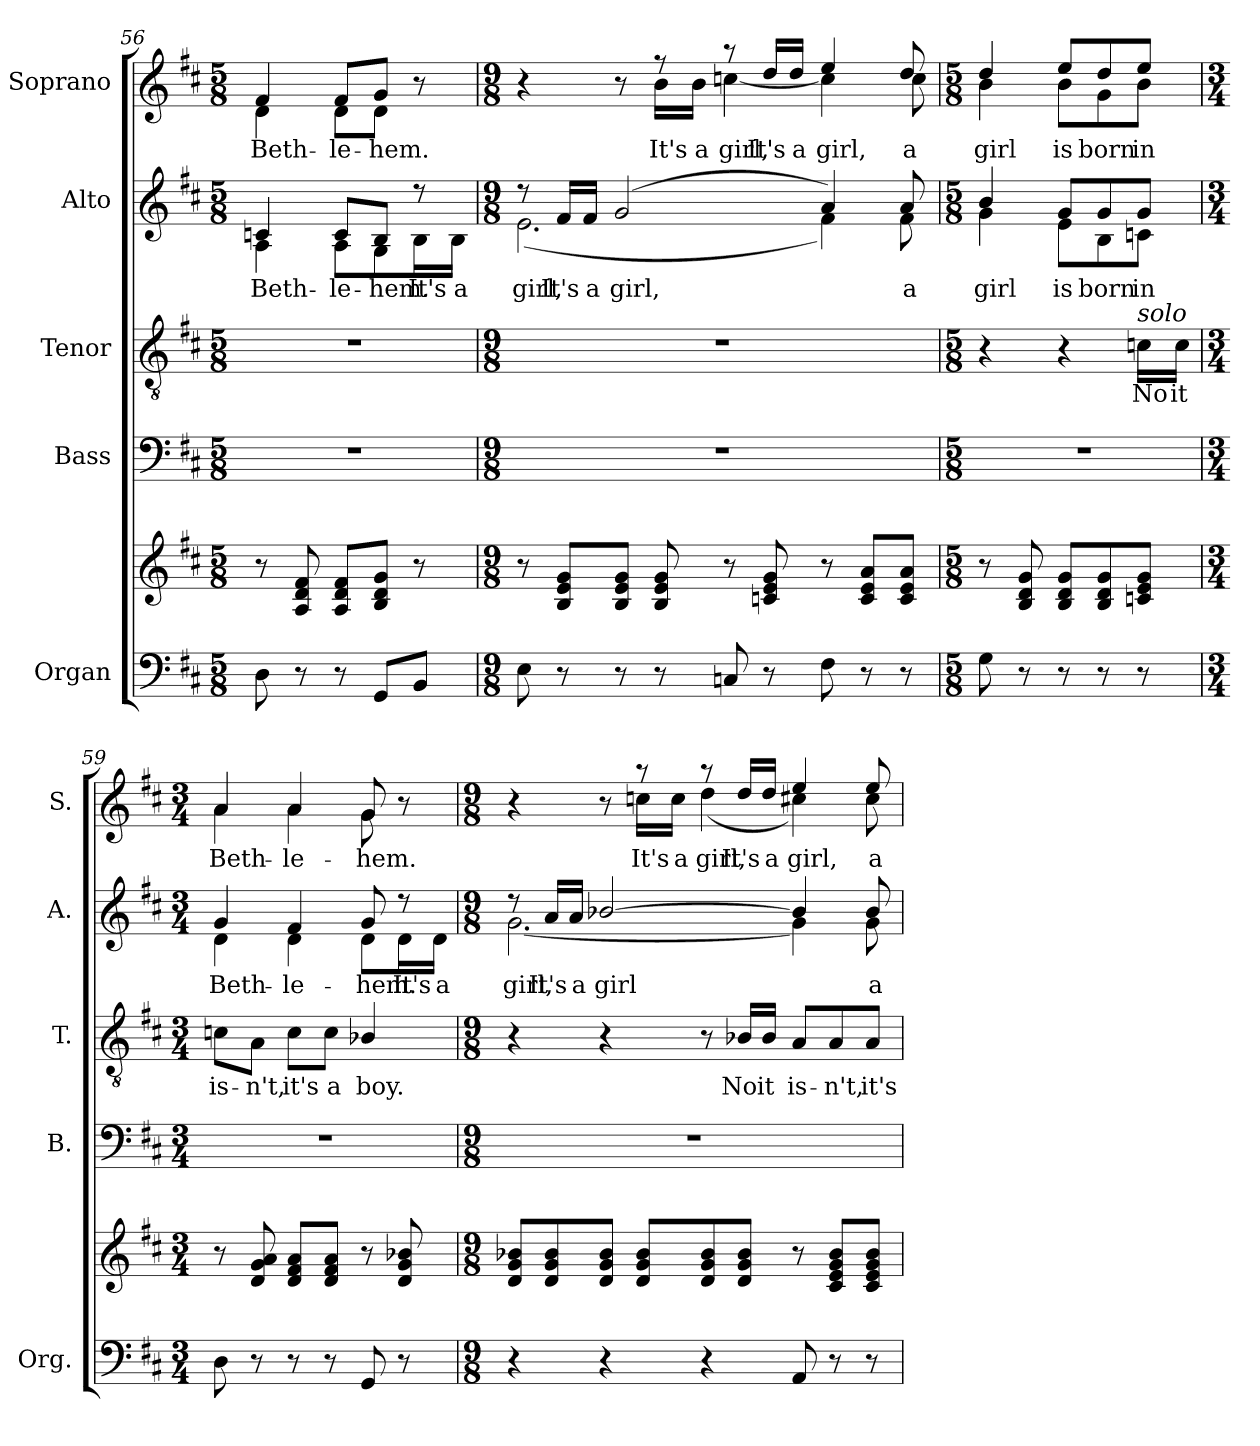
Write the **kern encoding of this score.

**kern	**kern	**kern	**kern	**text	**kern	**text	**kern	**text
*part5	*part5	*part4	*part3	*part3	*part2	*part2	*part1	*part1
*staff6	*staff5	*staff4	*staff3	*staff3	*staff2	*staff2	*staff1	*staff1
*I"Organ	*	*I"Bass	*I"Tenor	*	*I"Alto	*	*I"Soprano	*
*I'Org.	*	*I'B.	*I'T.	*	*I'A.	*	*I'S.	*
!!LO:LB:g=z
*clefF4	*clefG2	*clefF4	*clefGv2	*	*clefG2	*	*clefG2	*
*	*	*	*ITrd7c12	*	*	*	*	*
*k[f#c#]	*k[f#c#]	*k[f#c#]	*k[f#c#]	*	*k[f#c#]	*	*k[f#c#]	*
*D:	*D:	*D:	*D:	*	*D:	*	*D:	*
*M5/8	*M5/8	*M5/8	*M5/8	*	*M5/8	*	*M5/8	*
=56	=56	=56	=56	=56	=56	=56	=56	=56
!	!	!LO:N:vis=1	!LO:N:vis=1	!	!	!	!	!
*	*	*	*	*	*^	*	*	*
!	!	!	!	!	!	!	!LO:LY:b:color=#000000	!	!
*	*	*	*	*	*	*	*	*^	*
!	!	!	!	!	!	!	!	!	!	!LO:LY:b:color=#000000
8Di\	8r	8%5r	8%5r	.	4cni/	4Ai\	Beth-	4f#i/	4di\	Beth-
8r	8Ai/ 8di 8f#i	.	.	.	.	.	.	.	.	.
!	!	!	!	!	!	!	!LO:LY:b:color=#000000	!	!	!
!	!	!	!	!	!	!	!	!	!	!LO:LY:b:color=#000000
8r	8Ai/ 8di/ 8f#i/L	.	.	.	8ci/L	8Ai\L	-le-	8f#i/L	8di\L	-le-
!	!	!	!	!	!	!	!LO:LY:b:color=#000000	!	!	!
!	!	!	!	!	!	!	!	!	!	!LO:LY:b:color=#000000
8GGi/L	8Bi/ 8di/ 8gi/J	.	.	.	8Bi/J	8Gi\	-hem.	8gi/J	8di\J	-hem.
!	!	!	!	!	!	!	!LO:LY:b:color=#000000	!	!	!
8BBi/J	8r	.	.	.	8r	16Bi\L	It's	8r	8ryy	.
!	!	!	!	!	!	!	!LO:LY:b:color=#000000	!	!	!
.	.	.	.	.	.	16Bi\JJ	a	.	.	.
=57	=57	=57	=57	=57	=57	=57	=57	=57	=57	=57
*M9/8	*M9/8	*M9/8	*M9/8	*	*M9/8	*	*	*M9/8	*	*
!	!	!LO:N:vis=1	!LO:N:vis=1	!	!	!	!	!	!	!
!	!	!	!	!	!	!	!LO:LY:b:color=#000000	!	!	!
8Ei\	8r	8%9r	8%9r	.	8r	(2.ei\	girl,	4r	4.ryy	.
!	!	!	!	!	!	!	!LO:LY:a:color=#000000	!	!	!
8r	8Bi/ 8ei/ 8gi/L	.	.	.	16f#i/LL	.	It's	.	.	.
!	!	!	!	!	!	!	!LO:LY:a:color=#000000	!	!	!
.	.	.	.	.	16f#i/JJ	.	a	.	.	.
!	!	!	!	!	!	!	!LO:LY:a:color=#000000	!	!	!
8r	8Bi/ 8ei/ 8gi/J	.	.	.	(2gi/	.	girl,	8r	.	.
!	!	!	!	!	!	!	!	!	!	!LO:LY:b:color=#000000
8r	8Bi/ 8ei 8gi	.	.	.	.	.	.	8r	16bi\LL	It's
!	!	!	!	!	!	!	!	!	!	!LO:LY:b:color=#000000
.	.	.	.	.	.	.	.	.	16bi\JJ	a
!	!	!	!	!	!	!	!	!	!	!LO:LY:b:color=#000000
8Cni/	8r	.	.	.	.	.	.	8r	[4ccni\	girl,
!	!	!	!	!	!	!	!	!	!	!LO:LY:a:color=#000000
8r	8cni/ 8ei 8gi	.	.	.	.	.	.	16ddi/LL	.	It's
!	!	!	!	!	!	!	!	!	!	!LO:LY:a:color=#000000
.	.	.	.	.	.	.	.	16ddi/JJ	.	a
!	!	!	!	!	!	!	!	!	!	!LO:LY:a:color=#000000
8F#i\	8r	.	.	.	4ai/)	4f#i\)	.	4eei/	4cci\]	girl,
8r	8ci/ 8ei/ 8ai/L	.	.	.	.	.	.	.	.	.
!	!	!	!	!	!	!	!LO:LY:a:color=#000000	!	!	!
!	!	!	!	!	!	!	!LO:LY:b:color=#000000	!	!	!
!	!	!	!	!	!	!	!	!	!	!LO:LY:a:color=#000000
!	!	!	!	!	!	!	!	!	!	!LO:LY:b:color=#000000
8r	8ci/ 8ei/ 8ai/J	.	.	.	8ai/	8f#i\	a	8ddi/	8cci\	a
=58	=58	=58	=58	=58	=58	=58	=58	=58	=58	=58
*M5/8	*M5/8	*M5/8	*M5/8	*	*M5/8	*	*	*M5/8	*	*
!	!	!LO:N:vis=1	!	!	!	!	!	!	!	!
!	!	!	!	!	!	!	!LO:LY:b:color=#000000	!	!	!
!	!	!	!	!	!	!	!	!	!	!LO:LY:b:color=#000000
8Gi\	8r	8%5r	4r	.	4bi/	4gi\	girl	4ddi/	4bi\	girl
8r	8Bi/ 8di 8gi	.	.	.	.	.	.	.	.	.
!	!	!	!	!	!	!	!LO:LY:b:color=#000000	!	!	!
!	!	!	!	!	!	!	!	!	!	!LO:LY:b:color=#000000
8r	8Bi/ 8di/ 8gi/L	.	4r	.	8gi/L	8ei\L	is	8eei/L	8bi\L	is
!	!	!	!	!	!	!	!LO:LY:b:color=#000000	!	!	!
!	!	!	!	!	!	!	!	!	!	!LO:LY:b:color=#000000
8r	8Bi/ 8di/ 8gi/	.	.	.	8gi/	8Bi\	born	8ddi/	8gi\	born
!	!	!	!	!LO:LY:b:color=#000000	!	!	!	!	!	!
!	!	!	!	!	!	!	!LO:LY:b:color=#000000	!	!	!
!	!	!	!LO:TX:a:i:t=solo	!	!	!	!	!	!	!
!	!	!	!	!	!	!	!	!	!	!LO:LY:b:color=#000000
8r	8cni/ 8ei/ 8gi/J	.	16Cni\LL	No	8gi/J	8cni\J	in	8eei/J	8bi\J	in
!	!	!	!	!LO:LY:b:color=#000000	!	!	!	!	!	!
.	.	.	16Ci\JJ	it	.	.	.	.	.	.
!!LO:PB:g=z	!!
=59	=59	=59	=59	=59	=59	=59	=59	=59	=59	=59
*M3/4	*M3/4	*M3/4	*M3/4	*	*M3/4	*	*	*M3/4	*	*
!	!	!LO:N:vis=1	!	!	!	!	!	!	!	!
!	!	!	!	!LO:LY:b:color=#000000	!	!	!	!	!	!
!	!	!	!	!	!	!	!LO:LY:b:color=#000000	!	!	!
!	!	!	!	!	!	!	!	!	!	!LO:LY:b:color=#000000
8Di\	8r	2.r	8Cni\L	is-	4gi/	4di\	Beth-	4ai/	4ai\	Beth-
!	!	!	!	!LO:LY:b:color=#000000	!	!	!	!	!	!
8r	8di/ 8gi 8ai	.	8AAi\J	-n't,	.	.	.	.	.	.
!	!	!	!	!LO:LY:b:color=#000000	!	!	!	!	!	!
!	!	!	!	!	!	!	!LO:LY:b:color=#000000	!	!	!
!	!	!	!	!	!	!	!	!	!	!LO:LY:b:color=#000000
8r	8di/ 8f#i/ 8ai/L	.	8Ci\L	it's	4f#i/	4di\	-le-	4ai/	4ai\	-le-
!	!	!	!	!LO:LY:b:color=#000000	!	!	!	!	!	!
8r	8di/ 8f#i/ 8ai/J	.	8Ci\J	a	.	.	.	.	.	.
!	!	!	!	!LO:LY:b:color=#000000	!	!	!	!	!	!
!	!	!	!	!	!	!	!LO:LY:b:color=#000000	!	!	!
!	!	!	!	!	!	!	!	!	!	!LO:LY:b:color=#000000
8GGi/	8r	.	4BB-Xi/	boy.	8gi/	8di\L	-hem.	8gi/	8gi\	-hem.
!	!	!	!	!	!	!	!LO:LY:b:color=#000000	!	!	!
8r	8di/ 8gi 8b-Xi	.	.	.	8r	16di\L	It's	8r	8ryy	.
!	!	!	!	!	!	!	!LO:LY:b:color=#000000	!	!	!
.	.	.	.	.	.	16di\JJ	a	.	.	.
=60	=60	=60	=60	=60	=60	=60	=60	=60	=60	=60
*M9/8	*M9/8	*M9/8	*M9/8	*	*M9/8	*	*	*M9/8	*	*
!	!	!LO:N:vis=1	!	!	!	!	!	!	!	!
!	!	!	!	!	!	!	!LO:LY:b:color=#000000	!	!	!
4r	8di/ 8gi/ 8b-Xi/L	8%9r	4r	.	8r	[2.gi\	girl,	4r	4.ryy	.
!	!	!	!	!	!	!	!LO:LY:a:color=#000000	!	!	!
.	8di/ 8gi/ 8b-i/	.	.	.	16ai/LL	.	It's	.	.	.
!	!	!	!	!	!	!	!LO:LY:a:color=#000000	!	!	!
.	.	.	.	.	16ai/JJ	.	a	.	.	.
!	!	!	!	!	!	!	!LO:LY:a:color=#000000	!	!	!
4r	8di/ 8gi/ 8b-i/J	.	4r	.	[2b-Xi/	.	girl	8r	.	.
!	!	!	!	!	!	!	!	!	!	!LO:LY:b:color=#000000
.	8di/ 8gi/ 8b-i/L	.	.	.	.	.	.	8r	16ccni\LL	It's
!	!	!	!	!	!	!	!	!	!	!LO:LY:b:color=#000000
.	.	.	.	.	.	.	.	.	16cci\JJ	a
!	!	!	!	!	!	!	!	!	!	!LO:LY:b:color=#000000
4r	8di/ 8gi/ 8b-i/	.	8r	.	.	.	.	8r	(4ddi\	girl,
!	!	!	!	!LO:LY:b:color=#000000	!	!	!	!	!	!
!	!	!	!	!	!	!	!	!	!	!LO:LY:a:color=#000000
.	8di/ 8gi/ 8b-i/J	.	16BB-Xi/LL	No	.	.	.	16ddi/LL	.	It's
!	!	!	!	!LO:LY:b:color=#000000	!	!	!	!	!	!
!	!	!	!	!	!	!	!	!	!	!LO:LY:a:color=#000000
.	.	.	16BB-i/JJ	it	.	.	.	16ddi/JJ	.	a
!	!	!	!	!LO:LY:b:color=#000000	!	!	!	!	!	!
!	!	!	!	!	!	!	!	!	!	!LO:LY:a:color=#000000
8AAi/	8r	.	8AAi/L	is-	4b-i/]	4gi\]	.	4eei/	4cc#Xi\)	girl,
!	!	!	!	!LO:LY:b:color=#000000	!	!	!	!	!	!
8r	8c#i/ 8ei/ 8gi/ 8b-i/L	.	8AAi/	-n't,	.	.	.	.	.	.
!	!	!	!	!LO:LY:b:color=#000000	!	!	!	!	!	!
!	!	!	!	!	!	!	!LO:LY:a:color=#000000	!	!	!
!	!	!	!	!	!	!	!LO:LY:b:color=#000000	!	!	!
!	!	!	!	!	!	!	!	!	!	!LO:LY:a:color=#000000
!	!	!	!	!	!	!	!	!	!	!LO:LY:b:color=#000000
8r	8c#i/ 8ei/ 8gi/ 8b-i/J	.	8AAi/J	it's	8b-i/	8gi\	a	8eei/	8cc#i\	a
*	*	*	*	*	*v	*v	*	*	*	*
*	*	*	*	*	*	*	*v	*v	*
=	=	=	=	=	=	=	=	=
*-	*-	*-	*-	*-	*-	*-	*-	*-
